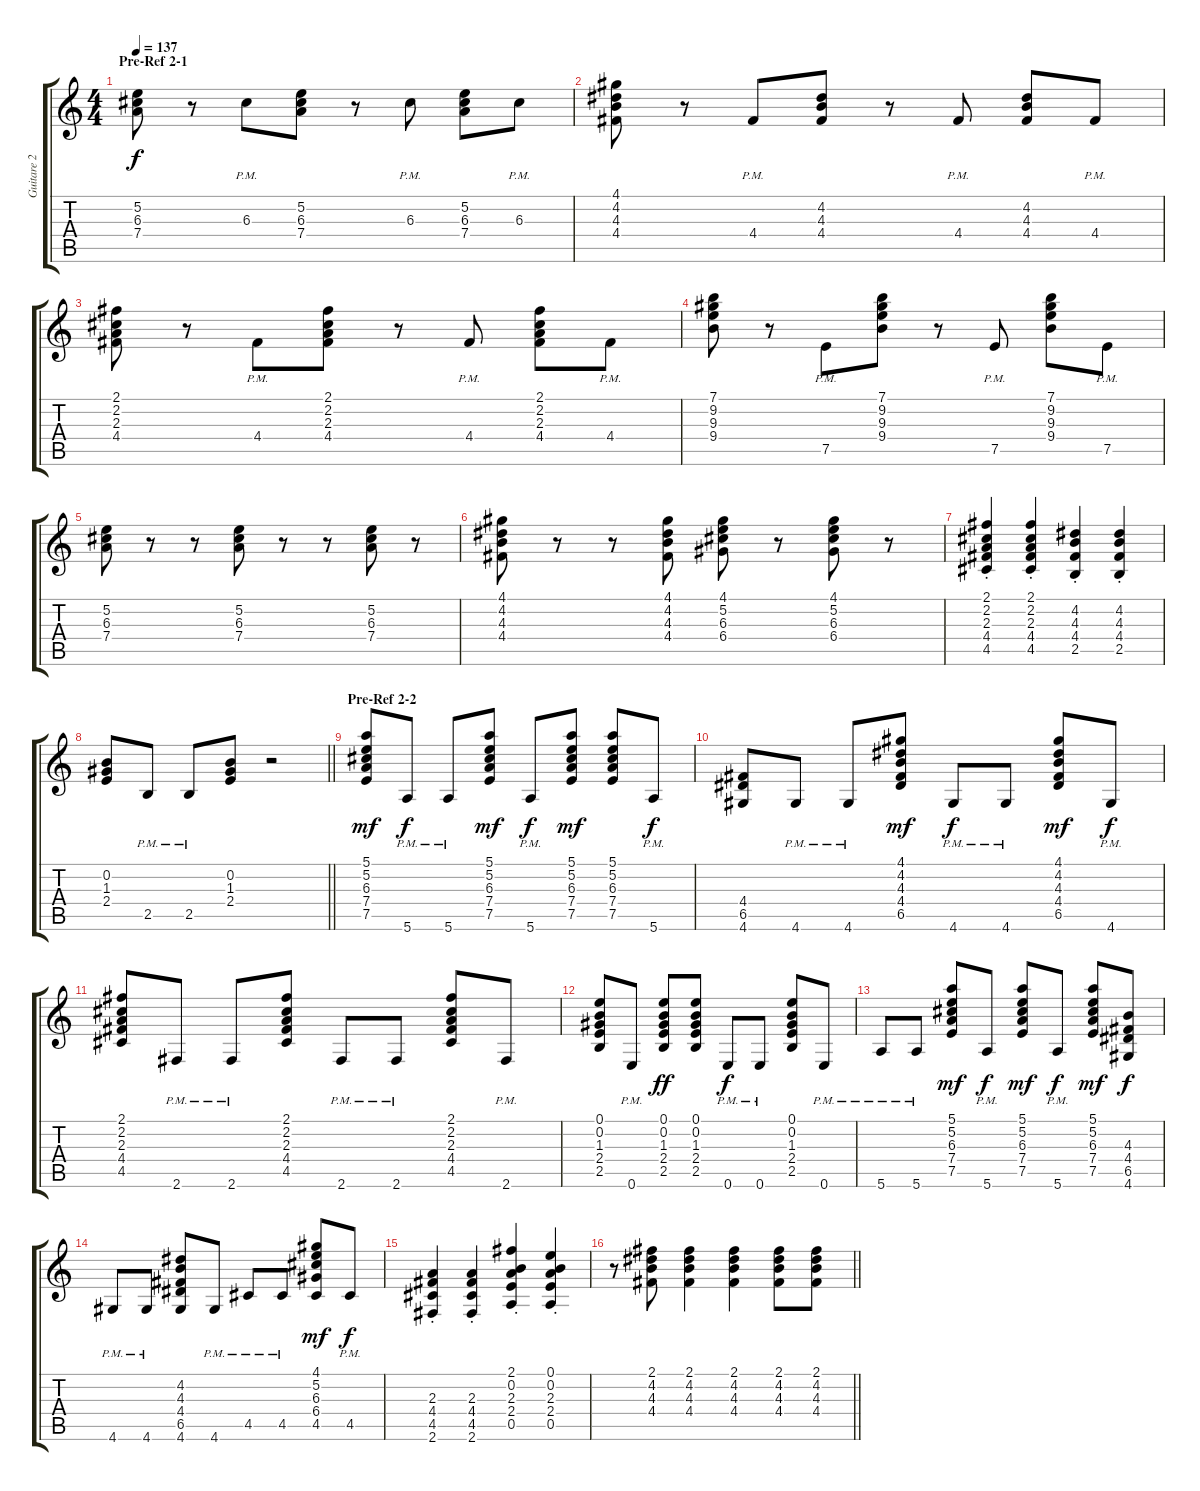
\track ("Guitare 2" "Guitare 2") {instrument overdrivenguitar}
\staff {score tabs}
\tuning (E4 B3 G3 D3 A2 E2) {hide}
\ts (4 4)
\section ("" "Pre-Ref 2-1")
\tempo 137
\clef g2
\ks c
(5.2 6.3 7.4).8{dy f} r.8 6.3{pm}.8 (5.2 6.3 7.4).8 r.8 6.3{pm}.8 (5.2 6.3 7.4).8 6.3{pm}.8 |
(4.1 4.2 4.3 4.4).8 r.8 4.4{pm}.8 (4.2 4.3 4.4).8 r.8 4.4{pm}.8 (4.2 4.3 4.4).8 4.4{pm}.8 |
(2.1 2.2 2.3 4.4).8 r.8 4.4{pm}.8 (2.1 2.2 2.3 4.4).8 r.8 4.4{pm}.8 (2.1 2.2 2.3 4.4).8 4.4{pm}.8 |
(7.1 9.2 9.3 9.4).8 r.8 7.5{pm}.8 (7.1 9.2 9.3 9.4).8 r.8 7.5{pm}.8 (7.1 9.2 9.3 9.4).8 7.5{pm}.8 |
(5.2 6.3 7.4).8 r.8 r.8 (5.2 6.3 7.4).8 r.8 r.8 (5.2 6.3 7.4).8 r.8 |
(4.1 4.2 4.3 4.4).8 r.8 r.8 (4.1 4.2 4.3 4.4).8 (4.1 5.2 6.3 6.4).8 r.8 (4.1 5.2 6.3 6.4).8 r.8 |
(2.1{st} 2.2{st} 2.3{st} 4.4{st} 4.5{st}).4 (2.1{st} 2.2{st} 2.3{st} 4.4{st} 4.5{st}).4 (4.2{st} 4.3{st} 4.4{st} 2.5{st}).4 (4.2{st} 4.3{st} 4.4{st} 2.5{st}).4 |
\barLineRight lightlight
(0.2 1.3 2.4).8 2.5{pm}.8 2.5{pm}.8 (0.2 1.3 2.4).8 r.2 |
\section ("" "Pre-Ref 2-2")
(5.1 5.2 6.3 7.4 7.5).8{dy mf} 5.6{pm}.8{dy f} 5.6{pm}.8 (5.1 5.2 6.3 7.4 7.5).8{dy mf} 5.6{pm}.8{dy f} (5.1 5.2 6.3 7.4 7.5).8{dy mf} (5.1 5.2 6.3 7.4 7.5).8 5.6{pm}.8{dy f} |
(4.4 6.5 4.6).8 4.6{pm}.8 4.6{pm}.8 (4.1 4.2 4.3 4.4 6.5).8{dy mf} 4.6{pm}.8{dy f} 4.6{pm}.8 (4.1 4.2 4.3 4.4 6.5).8{dy mf} 4.6{pm}.8{dy f} |
(2.1 2.2 2.3 4.4 4.5).8 2.6{pm}.8 2.6{pm}.8 (2.1 2.2 2.3 4.4 4.5).8 2.6{pm}.8 2.6{pm}.8 (2.1 2.2 2.3 4.4 4.5).8 2.6{pm}.8 |
(0.1 0.2 1.3 2.4 2.5).8 0.6{pm}.8 (0.1 0.2 1.3 2.4 2.5).8{dy ff} (0.1 0.2 1.3 2.4 2.5).8 0.6{pm}.8{dy f} 0.6{pm}.8 (0.1 0.2 1.3 2.4 2.5).8 0.6{pm}.8 |
5.6{pm}.8 5.6{pm}.8 (5.1 5.2 6.3 7.4 7.5).8{dy mf} 5.6{pm}.8{dy f} (5.1 5.2 6.3 7.4 7.5).8{dy mf} 5.6{pm}.8{dy f} (5.1 5.2 6.3 7.4 7.5).8{dy mf} (4.3 4.4 6.5 4.6).8{dy f} |
4.6{pm}.8 4.6{pm}.8 (4.2 4.3 4.4 6.5 4.6).8 4.6{pm}.8 4.5{pm}.8 4.5{pm}.8 (4.1 5.2 6.3 6.4 4.5).8{dy mf} 4.5{pm}.8{dy f} |
(2.3{st} 4.4{st} 4.5{st} 2.6{st}).4 (2.3{st} 4.4{st} 4.5{st} 2.6{st}).4 (2.1{st} 0.2{st} 2.3{st} 2.4{st} 0.5{st}).4 (0.1{st} 0.2{st} 2.3{st} 2.4{st} 0.5{st}).4 |
\barLineRight lightlight
r.8 (2.1 4.2 4.3 4.4).8 (2.1 4.2 4.3 4.4).4 (2.1 4.2 4.3 4.4).4 (2.1 4.2 4.3 4.4).8 (2.1 4.2 4.3 4.4).8
